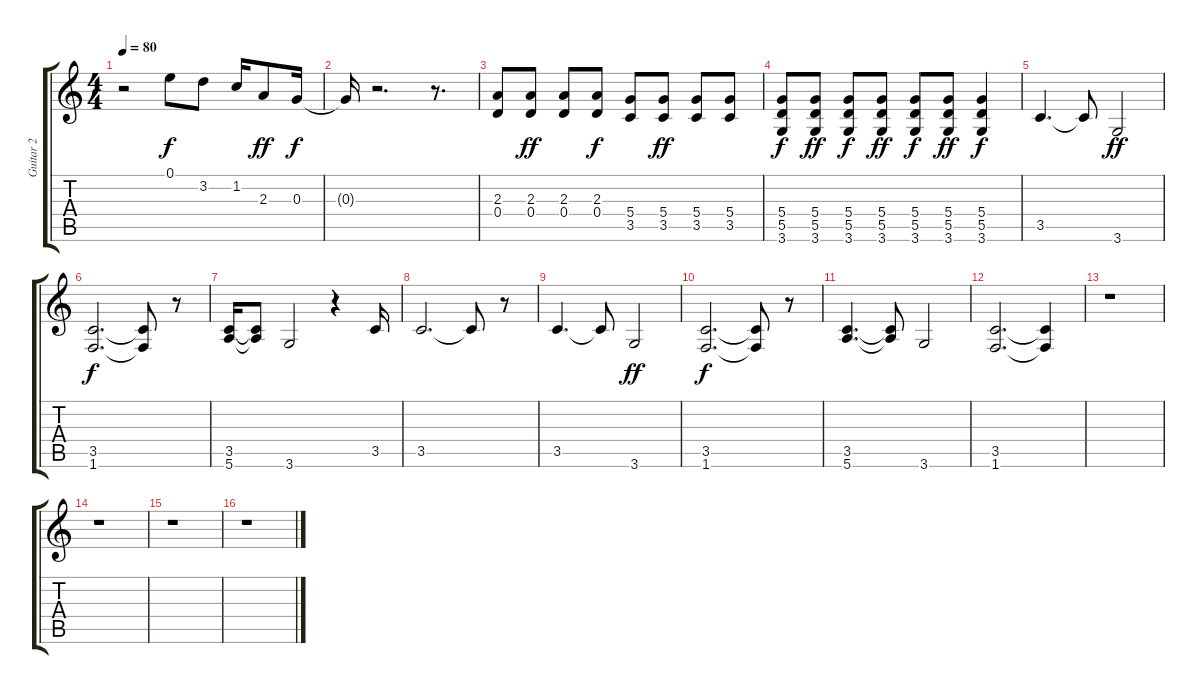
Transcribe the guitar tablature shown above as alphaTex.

\track ("Guitar 2" "Guitar 2") {instrument overdrivenguitar}
\staff {score tabs}
\tuning (E4 B3 G3 D3 A2 E2) {hide}
\ts (4 4)
\tempo 80
\clef g2
\ks c
r.2{dy ff} 0.1.8{dy f} 3.2.8 1.2.16 2.3.8{dy ff} 0.3.16{dy f} |
0.3{t}.16 r.2{d} r.8{d} |
(2.3 0.4).8 (2.3 0.4).8{dy ff} (2.3 0.4).8 (2.3 0.4).8{dy f} (5.4 3.5).8 (5.4 3.5).8{dy ff} (5.4 3.5).8 (5.4 3.5).8 |
(5.4 5.5 3.6).8{dy f} (5.4 5.5 3.6).8{dy ff} (5.4 5.5 3.6).8{dy f} (5.4 5.5 3.6).8{dy ff} (5.4 5.5 3.6).8{dy f} (5.4 5.5 3.6).8{dy ff} (5.4 5.5 3.6).4{dy f} |
3.5.4{d} 3.5{t}.8 3.6.2{dy ff} |
(3.5 1.6).2{d dy f} (3.5{t} 1.6{t}).8 r.8 |
(3.5 5.6).16 (3.5{t} 5.6{t}).8 3.6.2 r.4 3.5.16 |
3.5.2{d} 3.5{t}.8 r.8 |
3.5.4{d} 3.5{t}.8 3.6.2{dy ff} |
(3.5 1.6).2{d dy f} (3.5{t} 1.6{t}).8 r.8 |
(3.5 5.6).4{d} (3.5{t} 5.6{t}).8 3.6.2 |
(3.5 1.6).2{d} (3.5{t} 1.6{t}).4 |
r.1 |
r.1 |
r.1 |
r.1
